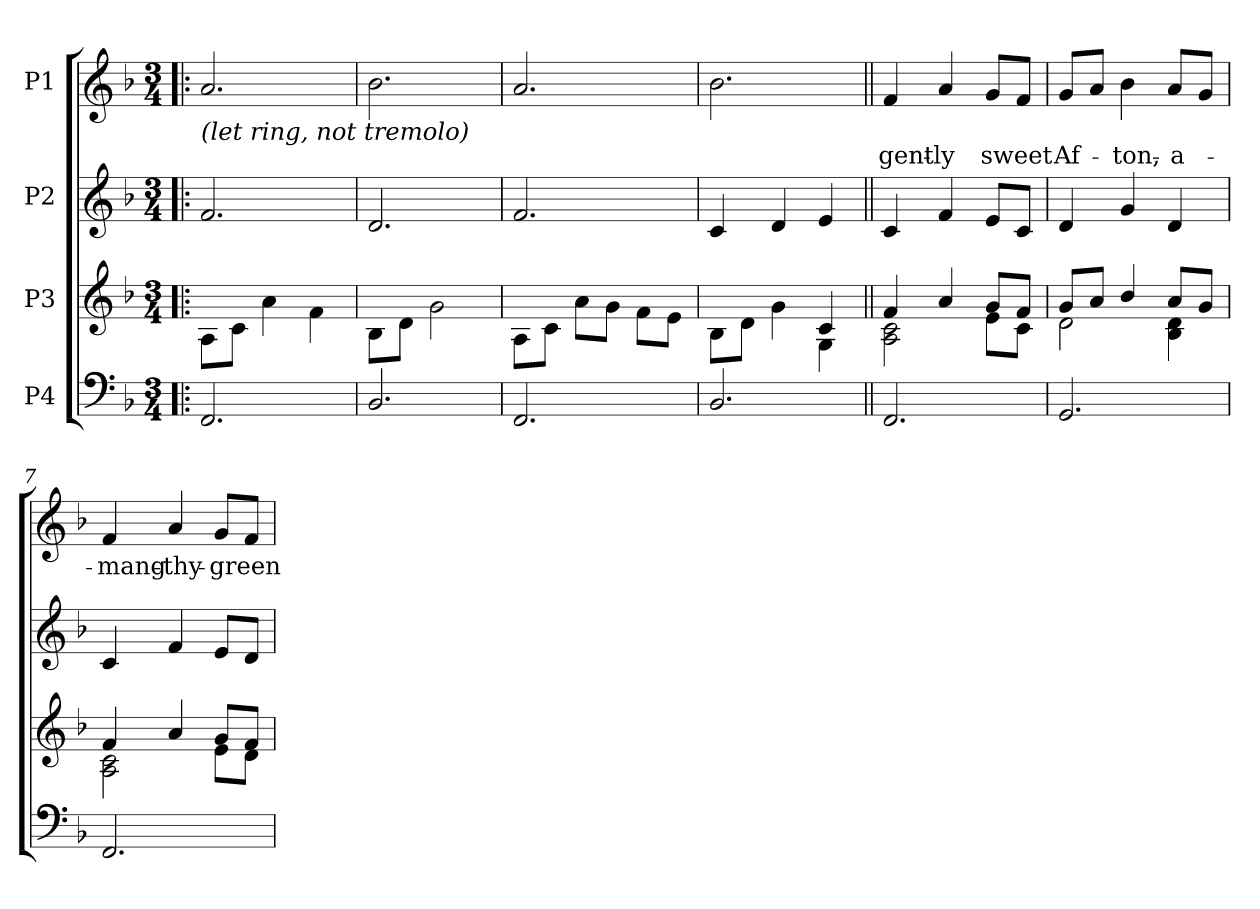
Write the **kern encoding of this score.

**kern	**kern	**kern	**kern	**text
*part4	*part3	*part2	*part1	*part1
*staff4	*staff3	*staff2	*staff1	*staff1
*I"P4	*I"P3	*I"P2	*I"P1	*
!!LO:PB:g=z
*stria4	*stria4	*	*	*
*	*	*clefG2	*clefG2	*
*k[b-]	*k[b-]	*k[b-]	*k[b-]	*
*F:	*F:	*F:	*F:	*
*M3/4	*M3/4	*M3/4	*M3/4	*
=1!|:	=1!|:	=1!|:	=1!|:	=1!|:
!	!	!	!LO:TX:b:i:t=(let ring, not tremolo)	!
2.FFi/	8Aj\L	2.fZ/	2.aV/	.
.	8cj\J	.	.	.
.	4aj\	.	.	.
.	4fj\	.	.	.
=2	=2	=2	=2	=2
2.BB-i/	8B-j\L	2.dZ/	2.b-V\	.
.	8dj\J	.	.	.
.	2gj\	.	.	.
=3	=3	=3	=3	=3
2.FFi/	8Aj\L	2.fZ/	2.aV/	.
.	8cj\J	.	.	.
.	8aj\L	.	.	.
.	8gj\J	.	.	.
.	8fj\L	.	.	.
.	8ej\J	.	.	.
=4	=4	=4	=4	=4
*	*^	*	*	*
2.BB-i/	8B-j\L	2ryy	4cZ/	2.b-V\	.
.	8dj\J	.	.	.	.
.	4gj\	.	4dZ/	.	.
.	4cj/	4Gj\	4eZ/	.	.
=5||	=5||	=5||	=5||	=5||	=5||
!	!	!	!	!	!LO:LY:b:color=#00007F
2.FFi/	4fj/	2Aj\ 2cj	4cZ/	4fV/	gent-
!	!	!	!	!	!LO:LY:b:color=#00007F
.	4aj/	.	4fZ/	4aV/	-ly
!	!	!	!	!	!LO:LY:b:color=#00007F
.	8gj/L	8ej\L	8eZ/L	8gV/L	sweet
.	8fj/J	8cj\J	8cZ/J	8fV/J	.
=6	=6	=6	=6	=6	=6
!	!	!	!	!	!LO:LY:b:color=#00007F
2.GGi/	8gj/L	2dj\	4dZ/	8gV/L	Af--
.	8aj/J	.	.	8aV/J	.
!	!	!	!	!	!LO:LY:b:color=#00007F
.	4b-j/	.	4gZ/	4b-V\	-ton,-
!	!	!	!	!	!LO:LY:b:color=#00007F
.	8aj/L	4B-j\ 4dj	4dZ/	8aV/L	-a--
.	8gj/J	.	.	8gV/J	.
!!LO:LB:g=z
=7	=7	=7	=7	=7	=7
!	!	!	!	!	!LO:LY:b:color=#00007F
2.FFi/	4fj/	2Aj\ 2cj	4cZ/	4fV/	-mang-
!	!	!	!	!	!LO:LY:b:color=#00007F
.	4aj/	.	4fZ/	4aV/	-thy-
!	!	!	!	!	!LO:LY:b:color=#00007F
.	8gj/L	8ej\L	8eZ/L	8gV/L	-green_-
.	8fj/J	8dj\J	8dZ/J	8fV/J	.
*	*v	*v	*	*	*
=	=	=	=	=
*-	*-	*-	*-	*-
